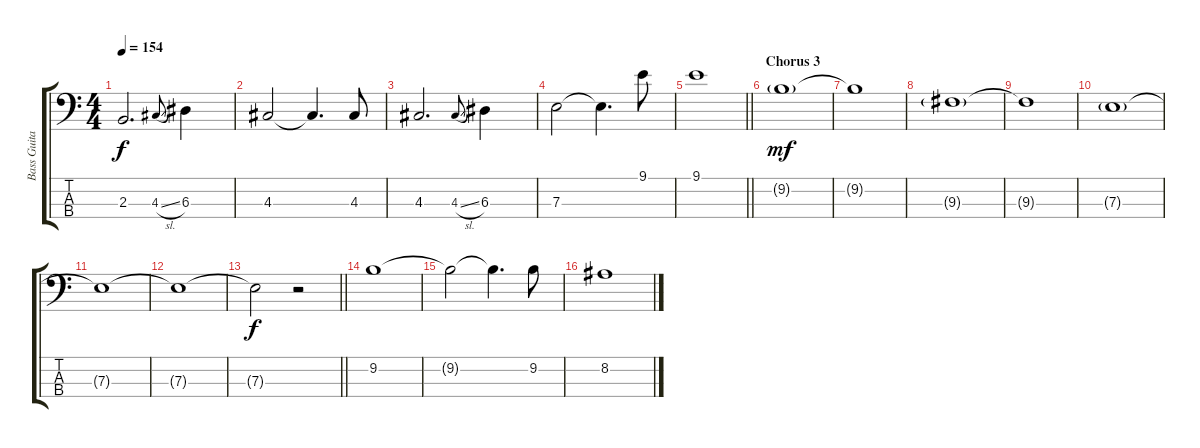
\track ("Bass Guitar" "Bass Guita") {instrument electricbassfinger}
\staff {score tabs}
\tuning (G2 D2 A1 E1) {hide}
\ts (4 4)
\tempo 154
\clef f4
\ks c
2.3.2{d dy f} 4.3{sl}.8{gr onbeat} 6.3.4 |
4.3.2 4.3{t}.4{d} 4.3.8 |
4.3.2{d} 4.3{sl}.8{gr onbeat} 6.3.4 |
7.3.2 7.3{t}.4{d} 9.1.8 |
\barLineRight lightlight
9.1.1 |
\section ("" "Chorus 3")
9.2{g}.1{dy mf} |
9.2{t}.1 |
9.3{g}.1 |
9.3{t}.1 |
7.3{g}.1 |
7.3{t}.1 |
7.3{t}.1 |
\barLineRight lightlight
7.3{t}.2{dy f} r.2 |
9.2.1 |
9.2{t}.2 9.2{t}.4{d} 9.2.8 |
8.2.1
